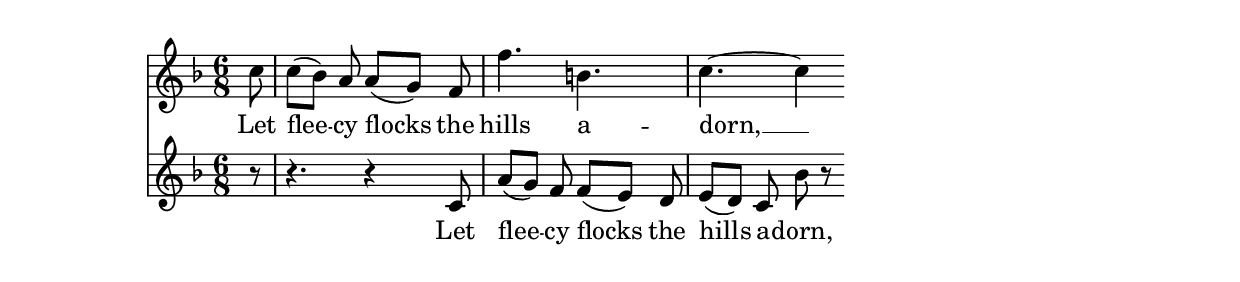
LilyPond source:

\version "2.20.0"

% Lyrics to multiple staves
<<
  \relative c'' {
    \key f \major
    \time 6/8
    \partial 8
    c8 | c8([ bes]) a a([ g]) f | f'4. b, | c4.~ c4
  }

  \addlyrics {
    Let | flee -- cy flocks the | hills a -- | dorn, __
  }

  \relative c' {
    \key f \major
    \time 6/8
    \partial 8
    r8 | r4. r4 c8 | a'8([ g]) f f([ e]) d | e8([ d]) c bes'r
  }

  \addlyrics {
    Let | flee -- cy flocks the | hills a -- dorn,
  }
>>

